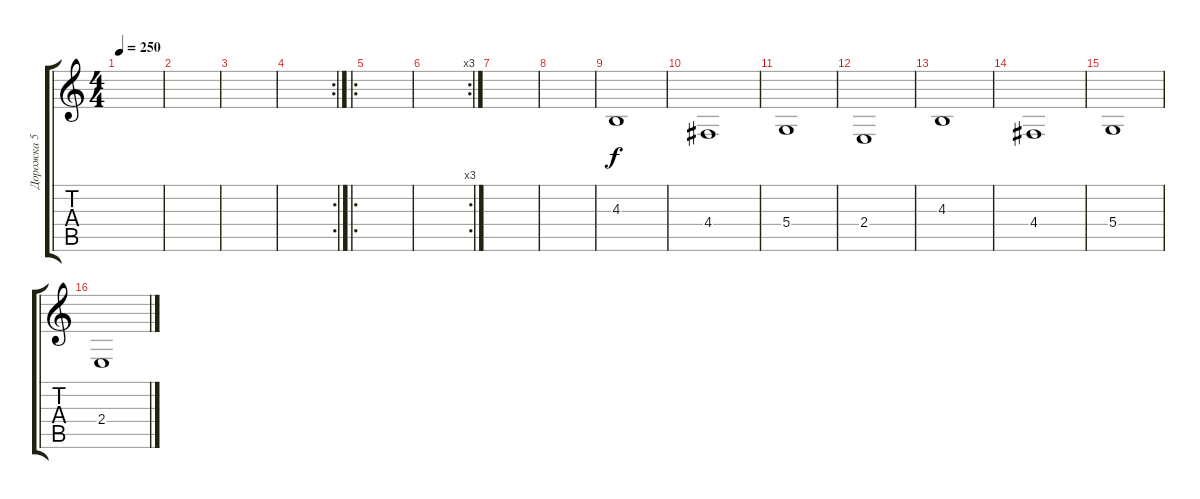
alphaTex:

\track ("Дорожка 5" "Дорожка 5") {instrument electricpiano2}
\staff {score tabs}
\tuning (E4 B3 G3 D3 A2 E2) {hide}
\ts (4 4)
\tempo 250
\clef g2
\ks c
|
|
|
\rc 2
|
\ro
|
\rc 3
|
|
|
4.3.1 |
4.4.1 |
5.4.1 |
2.4.1 |
4.3.1 |
4.4.1 |
5.4.1 |
2.4.1
